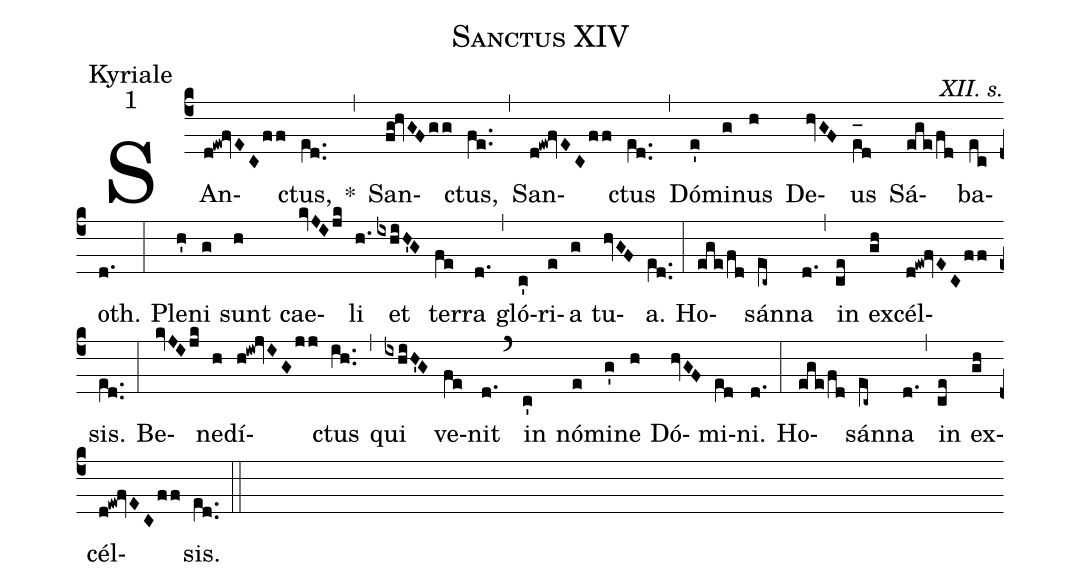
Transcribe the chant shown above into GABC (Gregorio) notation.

name:Sanctus XIV;
office-part:Kyriale;
mode:1;
commentary:XII. s.;
%%
(c4) SAn(d!ew!fvECff)ctus,(e[ll:1]d..) *(,) San(fg!hvGFgg)ctus,(fe..) (,) San(d!ew!fvECff)ctus(e[ll:1]d..) (,) Dó(e')mi(g)nus(h) De(hvGF)us(e_[oh:h][ll:1]d) Sá(ege/fd)ba(ec)oth.(d.) (:) Ple(h')ni(g) sunt(h) cae(kvJIjk)li(h.) et(ixhiH'G) ter(fe)ra(d.) (,) gló(c')ri(e)a(g) tu(hvGF)a.(e[ll:1]d..) (:) Ho(ege/fd)sán(ec~)na(d.) (,) in(ce) ex(gh)cél(d!ew!fvECff)sis.(e[ll:1]d..) (:) Be(kvJIjk)ne(h)dí(h!iw!jvIGjj)ctus(ih..) (,) qui(ixhiH'G) ve(fe)nit(d.) (`) in(c') nó(e)mi(g')ne(h) Dó(hvGF)mi(e[ll:1]d)ni.(d.) (:) Ho(ege/fd)sán(ec~)na(d.) (,) in(ce) ex(gh)cél(d!ew!fvECff)sis.(e[ll:1]d..) (::)
